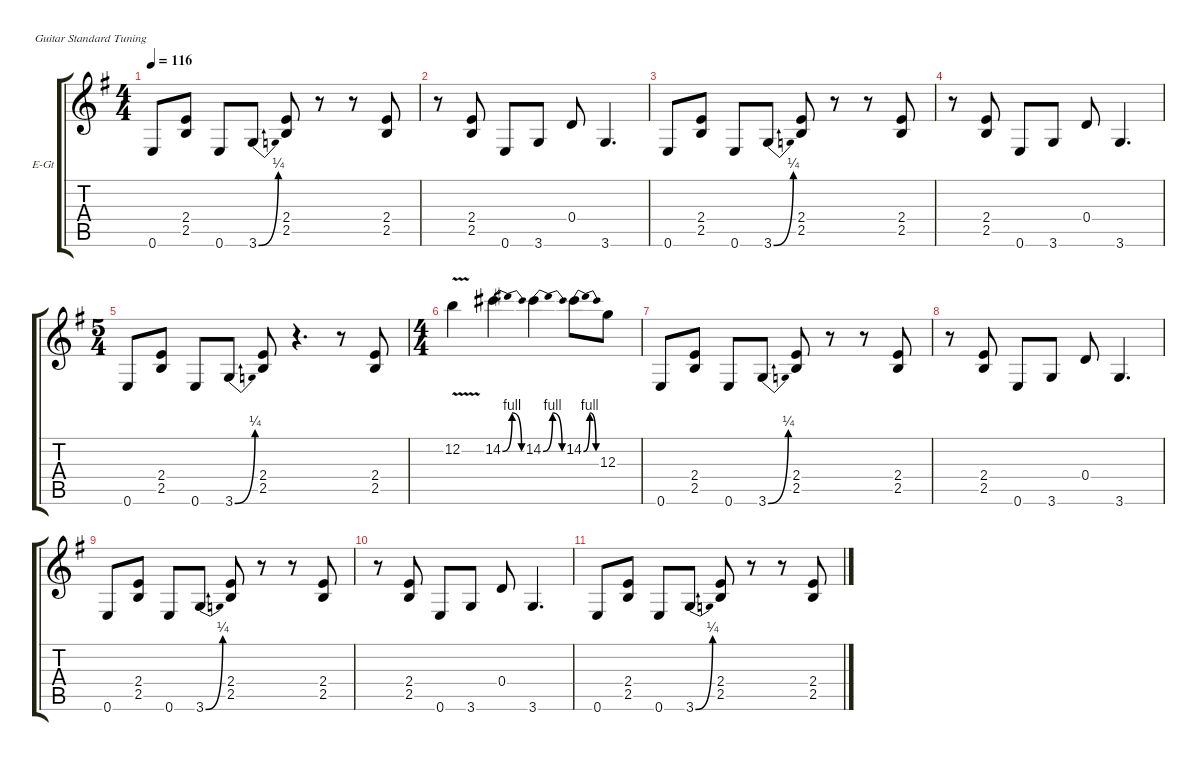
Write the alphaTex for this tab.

\defaultSystemsLayout 4
\hideDynamics
\bracketExtendMode groupsimilarinstruments
\multiBarRest
\firstSystemTrackNameOrientation horizontal
\otherSystemsTrackNameOrientation horizontal
\track ("E.Guitar 1" "E-Gt") {multiBarRest instrument electricguitarmuted}
\staff {score tabs}
\tuning (E4 B3 G3 D3 A2 E2)
\ts (4 4)
\tempo 116
\clef g2
\ks g
0.6.8{dy mf} (2.4 2.5).8 0.6.8 3.6{be (bend 0 0 60 1)}.8 (2.4 2.5).8 r.8 r.8 (2.4 2.5).8 |
r.8 (2.4 2.5).8 0.6.8 3.6.8 0.4.8 3.6.4{d} |
0.6.8 (2.4 2.5).8 0.6.8 3.6{be (bend 0 0 60 1)}.8 (2.4 2.5).8 r.8 r.8 (2.4 2.5).8 |
r.8 (2.4 2.5).8 0.6.8 3.6.8 0.4.8 3.6.4{d} |
\ts (5 4)
0.6.8 (2.4 2.5).8 0.6.8 3.6{be (bend 0 0 60 1)}.8 (2.4 2.5).8 r.4{d} r.8 (2.4 2.5).8 |
\ts (4 4)
12.2{v}.4 14.2{be (bendrelease 0 0 30 4 30 4 60 0)}.4 14.2{be (bendrelease 0 0 30 4 30 4 60 0)}.4 14.2{be (bendrelease 0 0 30 4 30 4 60 0)}.8 12.3.8 |
0.6.8 (2.4 2.5).8 0.6.8 3.6{be (bend 0 0 60 1)}.8 (2.4 2.5).8 r.8 r.8 (2.4 2.5).8 |
r.8 (2.4 2.5).8 0.6.8 3.6.8 0.4.8 3.6.4{d} |
0.6.8 (2.4 2.5).8 0.6.8 3.6{be (bend 0 0 60 1)}.8 (2.4 2.5).8 r.8 r.8 (2.4 2.5).8 |
r.8 (2.4 2.5).8 0.6.8 3.6.8 0.4.8 3.6.4{d} |
0.6.8 (2.4 2.5).8 0.6.8 3.6{be (bend 0 0 60 1)}.8 (2.4 2.5).8 r.8 r.8 (2.4 2.5).8
